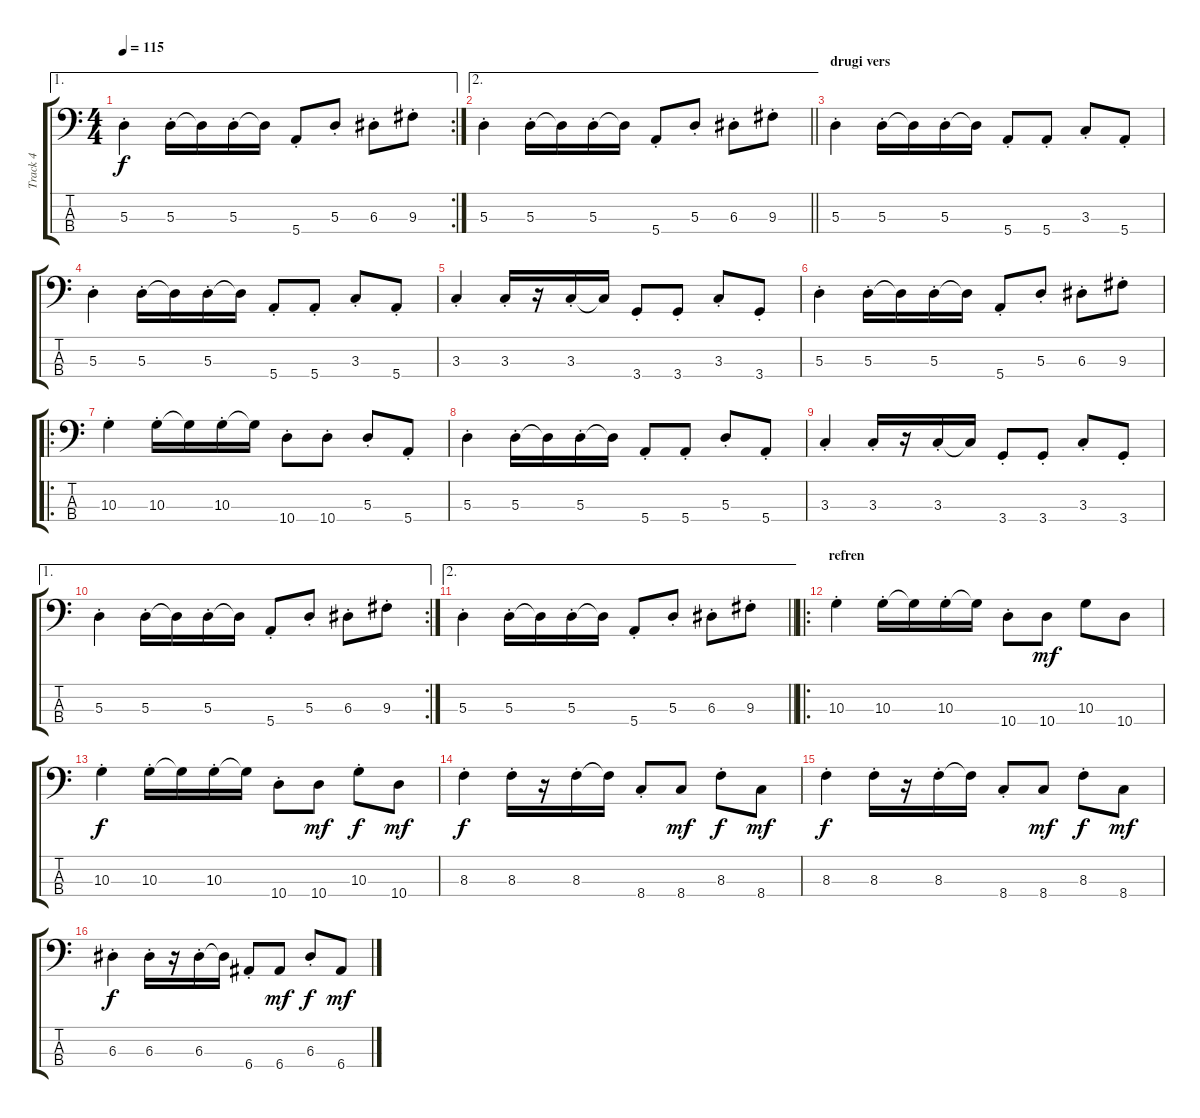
\track ("Track 4" "Track 4") {instrument electricbassfinger}
\staff {score tabs}
\tuning (G2 D2 A1 E1) {hide}
\ae 1
\rc 2
\ts (4 4)
\tempo 115
\clef f4
\ks c
5.3{st}.4{dy f} 5.3{st}.16 5.3{t}.16 5.3{st}.16 5.3{t}.16 5.4{st}.8 5.3{st}.8 6.3{st}.8 9.3{st}.8 |
\ae 2
\barLineRight lightlight
5.3{st}.4 5.3{st}.16 5.3{t}.16 5.3{st}.16 5.3{t}.16 5.4{st}.8 5.3{st}.8 6.3{st}.8 9.3{st}.8 |
\section ("" "drugi vers")
5.3{st}.4 5.3{st}.16 5.3{t}.16 5.3{st}.16 5.3{t}.16 5.4{st}.8 5.4{st}.8 3.3{st}.8 5.4{st}.8 |
5.3{st}.4 5.3{st}.16 5.3{t}.16 5.3{st}.16 5.3{t}.16 5.4{st}.8 5.4{st}.8 3.3{st}.8 5.4{st}.8 |
3.3{st}.4 3.3{st}.16 r.16 3.3{st}.16 3.3{t}.16 3.4{st}.8 3.4{st}.8 3.3{st}.8 3.4{st}.8 |
5.3{st}.4 5.3{st}.16 5.3{t}.16 5.3{st}.16 5.3{t}.16 5.4{st}.8 5.3{st}.8 6.3{st}.8 9.3{st}.8 |
\ro
10.3{st}.4 10.3{st}.16 10.3{t}.16 10.3{st}.16 10.3{t}.16 10.4{st}.8 10.4{st}.8 5.3{st}.8 5.4{st}.8 |
5.3{st}.4 5.3{st}.16 5.3{t}.16 5.3{st}.16 5.3{t}.16 5.4{st}.8 5.4{st}.8 5.3{st}.8 5.4{st}.8 |
3.3{st}.4 3.3{st}.16 r.16 3.3{st}.16 3.3{t}.16 3.4{st}.8 3.4{st}.8 3.3{st}.8 3.4{st}.8 |
\ae 1
\rc 2
5.3{st}.4 5.3{st}.16 5.3{t}.16 5.3{st}.16 5.3{t}.16 5.4{st}.8 5.3{st}.8 6.3{st}.8 9.3{st}.8 |
\ae 2
\barLineRight lightlight
5.3{st}.4 5.3{st}.16 5.3{t}.16 5.3{st}.16 5.3{t}.16 5.4{st}.8 5.3{st}.8 6.3{st}.8 9.3{st}.8 |
\ro
\section ("" "refren")
10.3{st}.4 10.3{st}.16 10.3{t}.16 10.3{st}.16 10.3{t}.16 10.4{st}.8 10.4.8{dy mf} 10.3.8 10.4.8 |
10.3{st}.4{dy f} 10.3{st}.16 10.3{t}.16 10.3{st}.16 10.3{t}.16 10.4{st}.8 10.4.8{dy mf} 10.3{st}.8{dy f} 10.4.8{dy mf} |
8.3{st}.4{dy f} 8.3{st}.16 r.16 8.3{st}.16 8.3{t}.16 8.4{st}.8 8.4.8{dy mf} 8.3{st}.8{dy f} 8.4.8{dy mf} |
8.3{st}.4{dy f} 8.3{st}.16 r.16 8.3{st}.16 8.3{t}.16 8.4{st}.8 8.4.8{dy mf} 8.3{st}.8{dy f} 8.4.8{dy mf} |
6.3{st}.4{dy f} 6.3{st}.16 r.16 6.3{st}.16 6.3{t}.16 6.4{st}.8 6.4.8{dy mf} 6.3{st}.8{dy f} 6.4.8{dy mf}
